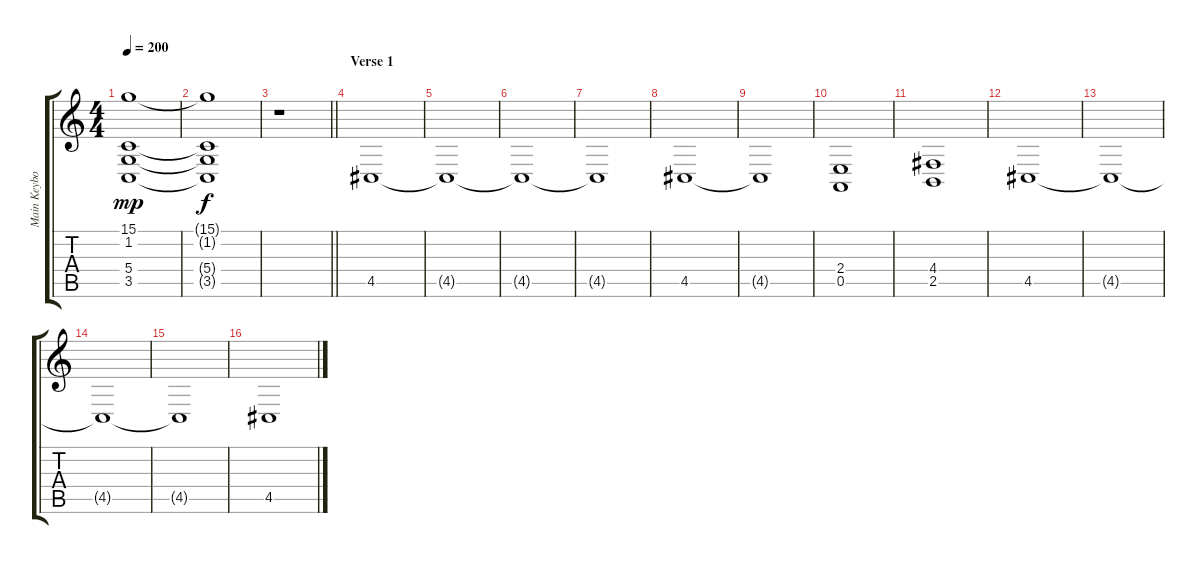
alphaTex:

\track ("Main Keyboards" "Main Keybo") {instrument stringensemble1}
\staff {score tabs}
\tuning (E4 B3 G3 D3 A2 E2) {hide}
\ts (4 4)
\tempo 200
\clef g2
\ks c
(15.1 1.2 5.4 3.5).1{dy mp} |
(15.1{t} 1.2{t} 5.4{t} 3.5{t}).1{dy f} |
\barLineRight lightlight
r.1 |
\section ("" "Verse 1")
4.5.1 |
4.5{t}.1 |
4.5{t}.1 |
4.5{t}.1 |
4.5.1 |
4.5{t}.1 |
(2.4 0.5).1 |
(4.4 2.5).1 |
4.5.1 |
4.5{t}.1 |
4.5{t}.1 |
4.5{t}.1 |
4.5.1
